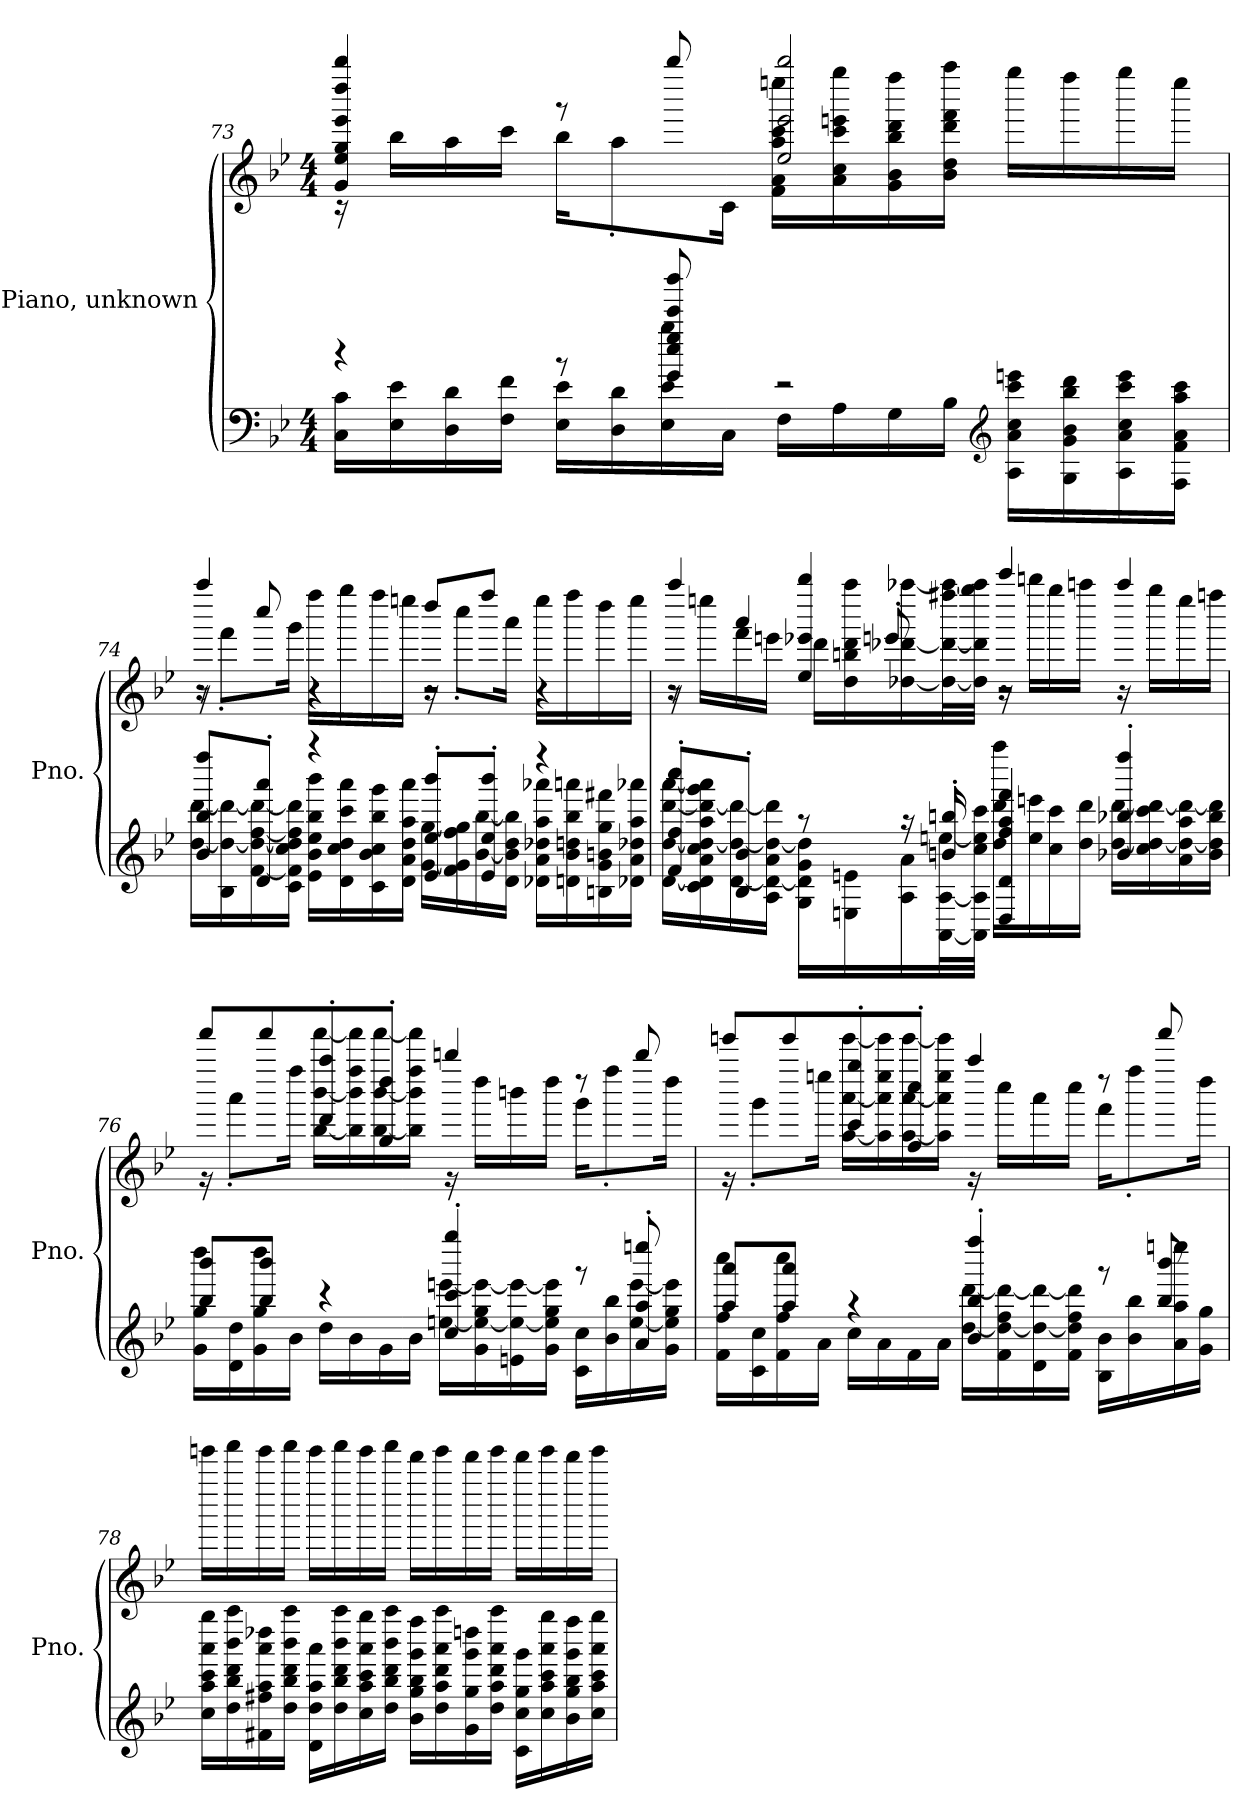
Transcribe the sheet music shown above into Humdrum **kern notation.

**kern	**kern
*part1	*part1
*staff2	*staff1
*I"Piano, unknown	*
*I'Pno.	*
!!LO:LB:g=z
*clefF4	*clefG2
*k[b-e-]	*k[b-e-]
*M4/4	*M4/4
=73	=73
*^	*^
4r	16C\ 16c\LL	4g/ 4ee-/ 4gg/ 4eee-/ 4dddd/ 4bbbb-/	16r
.	16E-\ 16e-\	.	16bb-\LL
.	16D\ 16d\	.	16aa\
.	16F\ 16f\JJ	.	16ccc\JJ
8r	16E-\ 16e-\LL	8r	16bb-\KL
.	16D\ 16d\	.	8aa'\
8g/ 8ee-/ 8gg/ 8eee-/ 8dddd/	16E-\ 16e-\ 16bb-\	8bbbb-/	.
.	16C\JJ	.	16c\Jk
2r	16F\LL	2ee-/ 2eee-/ 2bbbb-/	16f\ 16a\ 16aa\ 16ccc\ 16eeeen\LL
.	16A\	.	16a\ 16cc\ 16ccc\ 16eeen\ 16gggg\
.	16G\	.	16g\ 16b-\ 16bb-\ 16ddd\ 16ffff\
.	16B-\JJ	.	16b-\ 16dd\ 16ddd\ 16fff\ 16aaaa\JJ
*clefG2	*	*	*
.	16A\ 16a\ 16cc\ 16ccc\ 16eeen\LL	.	16gggg\LL
.	16G\ 16g\ 16b-\ 16bb-\ 16ddd\	.	16ffff\
.	16A\ 16a\ 16cc\ 16ccc\ 16eee\	.	16gggg\
.	16F\ 16f\ 16a\ 16aa\ 16ccc\JJ	.	16eeee\JJ
!!LO:LB:g=z
=74	=74	=74	=74
*	*	*	*^
8b-/ 8bb-/ 8ffff/L	[16dd\ [16ddd\LL	4aaaa/	16r	8r
.	16B-\ 16dd\_ 16ddd\_	.	8fff'\L	.
8d/' 8aaa/'J	[16f\ 16dd\_ [16ff\ 16ddd\_	.	.	8cccc/
.	16c\ 16f\] 16cc\ 16dd\] 16ff\] 16ddd\]JJ	.	16ggg\Jk	.
4r	16e-\ 16b-\ 16ee-\ 16bb-\ 16bbb-\LL	4r	16ffff\LL	4r
.	16d\ 16cc\ 16dd\ 16ccc\ 16aaa\	.	16gggg\	.
.	16c\ 16b-\ 16cc\ 16bb-\ 16ggg\	.	16ffff\	.
.	16d\ 16a\ 16dd\ 16aa\ 16aaa\JJ	.	16eeeen\JJ	.
8e-/' 8ee-/' 8bbb-/'L	[16g\ [16gg\LL	2r	16r	8dddd/L
.	16f\ 16g\] 16ff\ 16gg\]	.	8cccc'\L	.
8e-/' 8ee-/' 8bbb-/'J	[16b-\ [16bb-\	.	.	8ffff/J
.	16d\ 16b-\] 16dd\ 16bb-\]JJ	.	16aaa\Jk	.
4r	16d-X\ 16a\ 16dd-X\ 16aa\ 16aaa-X\LL	.	16eeee\LL	4r
.	16dn\ 16b-\ 16ddn\ 16bb-\ 16aaan\	.	16ffff\	.
.	16Bn\ 16g\ 16bn\ 16gg\ 16fff#X\	.	16dddd\	.
.	16d-X\ 16a\ 16dd-X\ 16aa\ 16aaa-X\JJ	.	16eeee\JJ	.
!!LO:PB:g=z	!!	!!
=75	=75	=75	=75	=75
8f/' 8ff/' 8cccc/'L	[16d\ [16dd\ [16ddd\ [16aaa\LL	4aaaa/	16r	8r
.	16c\ 16d\] 16a\ 16cc\ 16dd\_ 16aa\ 16ddd\_ 16ggg\ 16aaa\]	.	16eeeen\LL	.
8B-/' 8b-/'J	[16d\ 16dd\_ 16ddd\_	.	16fff\	4aaa/
.	16A\ 16d\_ 16a\ 16dd\_ 16ddd\]JJ	.	16eeen\JJ	.
8r	16G\ 16d\] 16g\ 16dd\]LL	4ee-/ 4eee-X/ 4bbbb-/	16ddd\LL	.
.	16En\ 16en\	.	16dd\ 16bbn\ 16ddd\ 16aaaa\	.
16r	16A\ 16a\	.	[16dd-X\ [16ddd-X\ [16aaaa-X\	8eeen'/
16bn/' 16bbn/'	[32AA\ [32A\ [32een\L	.	32dd-\_ 32ddd-\_ 32ffff#X\ 32aaaa-\_L	.
.	32AA\] 32A\] 32cc\ 32ee\] 32ccc\JJJ	.	32dd-\] 32ddd-\] 32gggg\ 32aaaa-\]JJJ	.
4D/ 4d/ 4ff/ 4aa/ 4fff/	16dd\ 16ddd\ 16aaaa\LL	4ccccc/	16r	2r
.	16ee\ 16eeen\	.	16bbbbn\LL	.
.	16cc\ 16ccc\	.	16gggg\	.
.	16dd\ 16ddd\JJ	.	16aaaan\JJ	.
4b-X/' 4bb-X/' 4ffff/'	[16dd\ [16ddd\LL	4aaaa/	16r	.
.	16cc\ 16dd\_ 16ccc\ 16ddd\_	.	16gggg\LL	.
.	16a\ 16dd\_ 16aa\ 16ddd\_	.	16eeee\	.
.	16b-\ 16dd\] 16bb-\ 16ddd\]JJ	.	16ffffn\JJ	.
*	*	*	*v	*v
!!LO:LB:g=z
=76	=76	=76	=76
8bb-/ 8bbb-/L	16g\ 16gg\ 16dddd\LL	8fffff/L	16r
.	16d\ 16dd\	.	8aaa'\L
8bb-/ 8bbb-/J	16g\ 16gg\ 16dddd\	8fffff/	.
.	16b-\JJ	.	16ffff\Jk
4r	16dd\LL	8ddd/' 8aaaa/'	[16bb-\ [16bbb-\ [16fffff\LL
.	16b-\	.	16bb-\] 16bbb-\] 16ffff\ 16fffff\]
.	16g\	8gg/' 8dddd/'J	[16bb-\ [16bbb-\ [16fffff\
.	16b-\JJ	.	16bb-\] 16bbb-\] 16ffff\ 16fffff\]JJ
4cc/' 4ccc/' 4gggg/'	[16een\ [16eeen\LL	4bbbbn/	16r
.	16g\ 16ee\_ 16gg\ 16eee\_	.	16dddd\LL
.	16en\ 16ee\_ 16eee\_	.	16bbbn\
.	16g\ 16ee\] 16gg\ 16eee\]JJ	.	16dddd\JJ
8r	16c\ 16cc\LL	8r	16ggg\KL
.	16b-\ 16bb-\	.	8ffff'\
8a/' 8aa/' 8eeeen/'	[16ee\ [16eee\	8bbbb/	.
.	16g\ 16ee\] 16gg\ 16eee\]JJ	.	16dddd\Jk
!!LO:LB:g=z	!!
=77	=77	=77	=77
8aa/ 8aaa/L	16f\ 16ff\ 16cccc\LL	8eeeeen/L	16r
.	16c\ 16cc\	.	8ggg'\L
8aa/ 8aaa/J	16f\ 16ff\ 16cccc\	8eeeee/	.
.	16a\JJ	.	16eeeen\Jk
4r	16cc\LL	8ccc/' 8gggg/'	[16aa\ [16aaa\ [16eeeee\LL
.	16a\	.	16aa\] 16aaa\] 16eeee\ 16eeeee\]
.	16f\	8ff/' 8cccc/'J	[16aa\ [16aaa\ [16eeeee\
.	16a\JJ	.	16aa\] 16aaa\] 16eeee\ 16eeeee\]JJ
4b-/' 4bb-/' 4ffff/'	[16dd\ [16ddd\LL	4aaaa/	16r
.	16f\ 16dd\_ 16ff\ 16ddd\_	.	16cccc\LL
.	16d\ 16dd\_ 16ddd\_	.	16aaa\
.	16f\ 16dd\] 16ff\ 16ddd\]JJ	.	16cccc\JJ
8r	16B-\ 16b-\LL	8r	16fff\KL
.	16b-\ 16bb-\	.	8ffff'\
8bb-/ 8bbb-/	16a\ 16aa\ 16eeeen\	8fffff/	.
.	16g\ 16gg\JJ	.	16dddd\Jk
*v	*v	*	*
*	*v	*v
!!LO:LB:g=z
=78	=78
16cc\ 16aa\ 16ccc\ 16aaa\ 16gggg\LL	16eeeeen\LL
16dd\ 16bb-\ 16ddd\ 16bbb-\ 16aaaa\	16fffff\
16f#X\ 16ff#X\ 16aa\ 16aaa\ 16dddd-X\	16eeeee\
16dd\ 16bb-\ 16ddd\ 16bbb-\ 16aaaa\JJ	16fffff\JJ
16d\ 16dd\ 16aa\ 16aaa\LL	16eeeee\LL
16dd\ 16bb-\ 16ddd\ 16bbb-\ 16aaaa\	16fffff\
16cc\ 16aa\ 16ccc\ 16aaa\ 16gggg\	16eeeee\
16dd\ 16bb-\ 16ddd\ 16bbb-\ 16aaaa\JJ	16fffff\JJ
16b-\ 16gg\ 16bb-\ 16ggg\ 16ffff\LL	16ddddd\LL
16dd\ 16aa\ 16ddd\ 16aaa\ 16aaaa\	16eeeee\
16g\ 16gg\ 16ggg\ 16ddddn\	16ddddd\
16dd\ 16aa\ 16ddd\ 16aaa\ 16aaaa\JJ	16eeeee\JJ
16c\ 16cc\ 16gg\ 16ggg\LL	16ddddd\LL
16cc\ 16aa\ 16ccc\ 16aaa\ 16gggg\	16eeeee\
16b-\ 16gg\ 16bb-\ 16ggg\ 16ffff\	16ddddd\
16cc\ 16aa\ 16ccc\ 16aaa\ 16gggg\JJ	16eeeee\JJ
=	=
*-	*-
